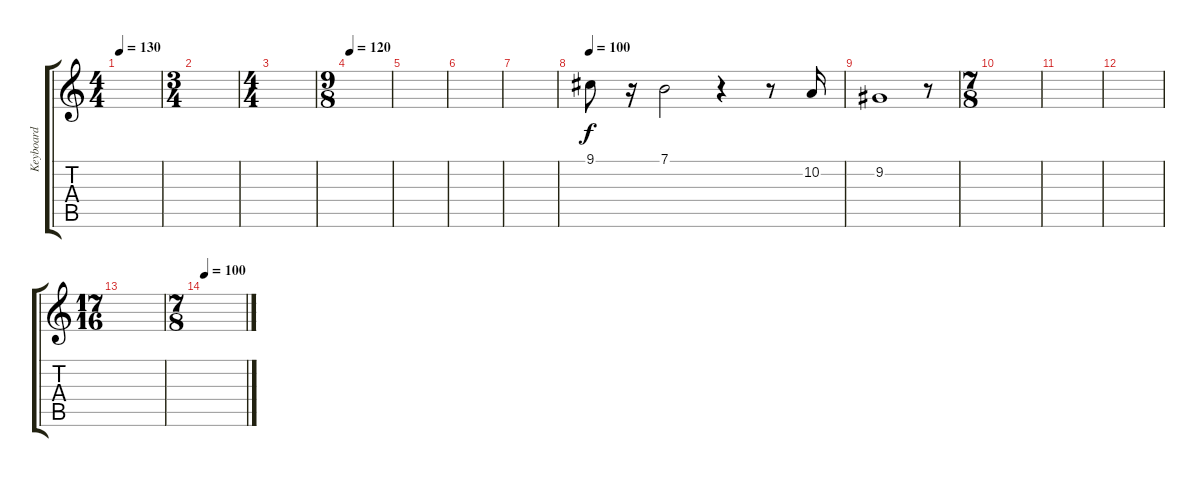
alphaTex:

\track ("Keyboard" "Keyboard") {instrument lead2sawtooth}
\staff {score tabs}
\tuning (E4 B3 G3 D3 A2 E2) {hide}
\ts (4 4)
\tempo 130
\clef g2
\ks c
|
\ts (3 4)
|
\ts (4 4)
|
\ts (9 8)
\tempo 120
|
|
|
|
\tempo 100
9.1.8 r.16 7.1.2 r.4 r.8 10.2.16 |
9.2.1 r.8 |
\ts (7 8)
|
|
|
\ts (17 16)
|
\ts (7 8)
\tempo 100
